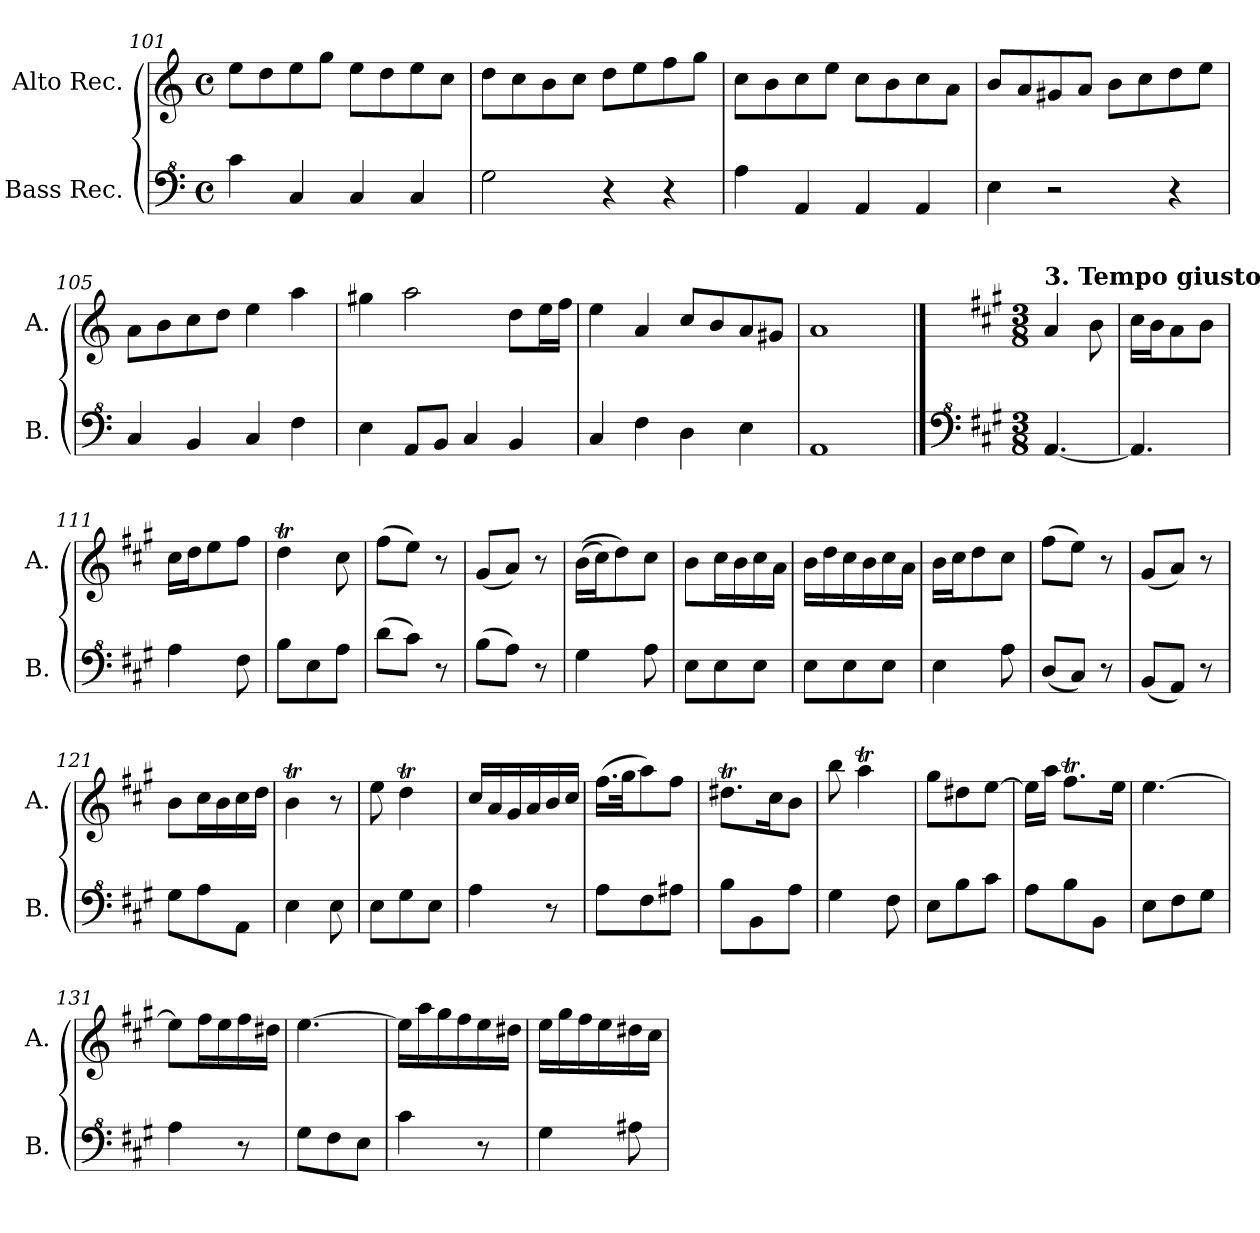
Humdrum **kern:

**kern	**kern
*part2	*part1
*staff2	*staff1
*I"Bass Rec.	*I"Alto Rec.
*I'B.	*I'A.
*clefF^4	*clefG2
*k[]	*k[]
*M4/4	*M4/4
*met(c)	*met(c)
=101	=101
4cc\	8ee\L
.	8dd\
4c/	8ee\
.	8gg\J
4c/	8ee\L
.	8dd\
4c/	8ee\
.	8cc\J
!!LO:LB:g=z
=102	=102
2g\	8dd\L
.	8cc\
.	8b\
.	8cc\J
4r	8dd\L
.	8ee\
4r	8ff\
.	8gg\J
=103	=103
4a\	8cc\L
.	8b\
4A/	8cc\
.	8ee\J
4A/	8cc\L
.	8b\
4A/	8cc\
.	8a\J
=104	=104
4e\	8b/L
.	8a/
2r	8g#X/
.	8a/J
.	8b\L
.	8cc\
4r	8dd\
.	8ee\J
=105	=105
4c/	8a\L
.	8b\
4B/	8cc\
.	8dd\J
4c/	4ee\
4f\	4aa\
=106	=106
4e\	4gg#X\
8A/L	2aa\
8B/J	.
4c/	.
4B/	8dd\L
.	16ee\L
.	16ff\JJ
=107	=107
4c/	4ee\
4f\	4a/
4d\	8cc/L
.	8b/
4e\	8a/
.	8g#X/J
=108	=108
1A	1a
!!LO:PB:g=z
==109	==109
*clefF^4	*
*k[f#c#g#]	*k[f#c#g#]
*M3/8	*M3/8
*	*MM75
!	!LO:TX:a:B:t=3. Tempo giusto
[4.A/	4a/
.	8b\
=110	=110
4.A/]	16cc#\LL
.	16b\J
.	8a\
.	8b\J
=111	=111
4a\	16cc#\LL
.	16dd\J
.	8ee\
8f#\	8ff#\J
=112	=112
8b\L	4ddT\
8e\	.
8a\J	8cc#\
=113	=113
(8dd\L	(8ff#\L
8cc#\J)	8ee\J)
8r	8r
=114	=114
(8b\L	(8g#/L
8a\J)	8a/J)
8r	8r
=115	=115
4g#\	((16b\LL
.	16cc#\J)
.	8dd\)
8a\	8cc#\J
=116	=116
8e\L	8b\L
8e\	16cc#\L
.	16b\
8e\J	16cc#\
.	16a\JJ
=117	=117
8e\L	16b\LL
.	16dd\
8e\	16cc#\
.	16b\
8e\J	16cc#\
.	16a\JJ
=118	=118
4e\	16b\LL
.	16cc#\J
.	8dd\
8a\	8cc#\J
=119	=119
(8d/L	(8ff#\L
8c#/J)	8ee\J)
8r	8r
=120	=120
(8B/L	(8g#/L
8A/J)	8a/J)
8r	8r
!!LO:LB:g=z
=121	=121
8g#\L	8b\L
8a\	16cc#\L
.	16b\
8A\J	16cc#\
.	16dd\JJ
=122	=122
4e\	4bT\
8e\	8r
=123	=123
8e\L	8ee\
8g#\	4ddT\
8e\J	.
=124	=124
4a\	16cc#/LL
.	16a/
.	16g#/
.	16a/
8r	16b/
.	16cc#/JJ
=125	=125
8a\L	(16.ff#\LL
.	32gg#\JK
8f#\	8aa\)
8a#X\J	8ff#\J
=126	=126
8b\L	8.dd#Xt\L
8B\	.
.	16cc#\K
8a\J	8b\J
=127	=127
4g#\	8bb\
.	4aaT\
8f#\	.
=128	=128
8e\L	8gg#\L
8b\	8dd#X\
8cc#\J	[8ee\J
=129	=129
8a\L	16ee\LL]
.	16aa\JJ
8b\	8.ff#T\L
8B\J	.
.	16ee\Jk
=130	=130
8e\L	[4.ee\
8f#\	.
8g#\J	.
=131	=131
4a\	8ee\L]
.	16ff#\L
.	16ee\
8r	16ff#\
.	16dd#X\JJ
=132	=132
8g#\L	[4.ee\
8f#\	.
8e\J	.
!!LO:LB:g=z
=133	=133
4cc#\	16ee\LL]
.	16aa\
.	16gg#\
.	16ff#\
8r	16ee\
.	16dd#X\JJ
=134	=134
4g#\	16ee\LL
.	16gg#\
.	16ff#\
.	16ee\
8a#X\	16dd#X\
.	16cc#\JJ
=	=
*-	*-
